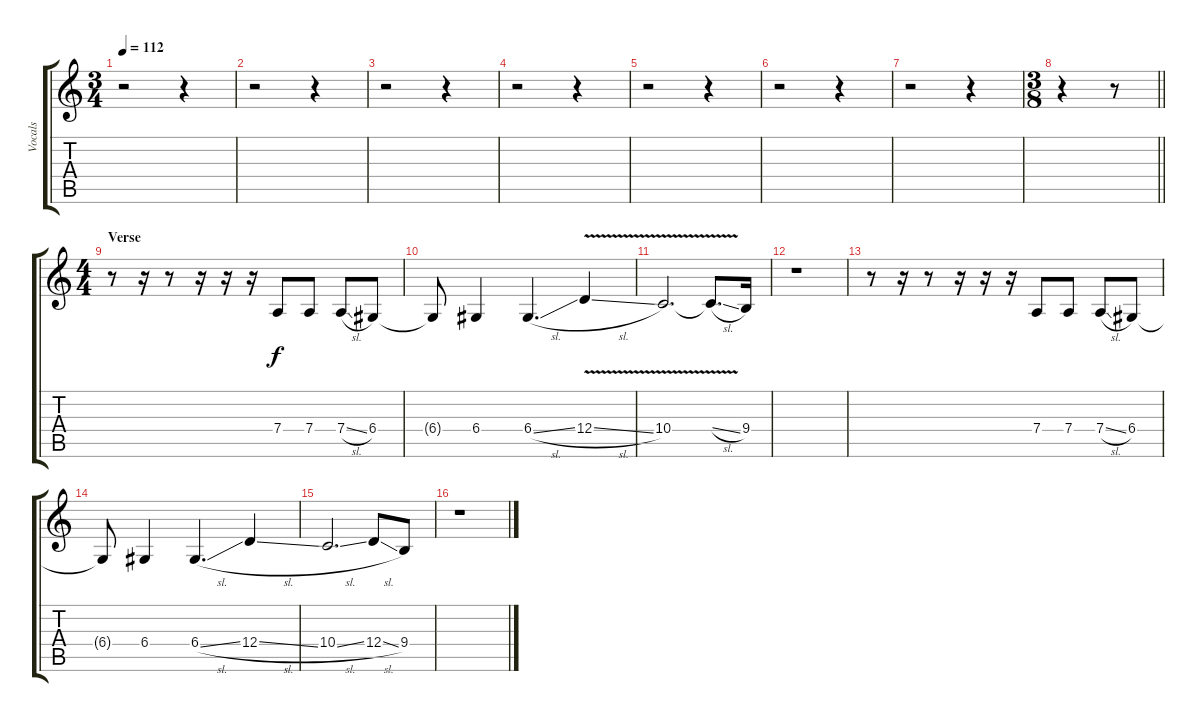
\track ("Vocals" "Vocals") {instrument altosax}
\staff {score tabs}
\tuning (E4 B3 G3 D3 A2 E2) {hide}
\ts (3 4)
\tempo 112
\clef g2
\ks c
r.2{dy f} r.4 |
r.2 r.4 |
r.2 r.4 |
r.2 r.4 |
r.2 r.4 |
r.2 r.4 |
r.2 r.4 |
\ts (3 8)
\barLineRight lightlight
r.4 r.8 |
\ts (4 4)
\section ("" "Verse")
r.8 r.16 r.8 r.16 r.16 r.16 7.4.8 7.4.8 7.4{sl}.8 6.4.8 |
6.4{t}.8 6.4.4 6.4{sl}.4{d} 12.4{v sl}.4 |
10.4{v}.2{d} 10.4{sl t}.8{d} 9.4.16 |
r.1 |
r.8 r.16 r.8 r.16 r.16 r.16 7.4.8 7.4.8 7.4{sl}.8 6.4.8 |
6.4{t}.8 6.4.4 6.4{sl}.4{d} 12.4{sl}.4 |
10.4{sl}.2{d} 12.4{sl}.8 9.4.8 |
r.1
